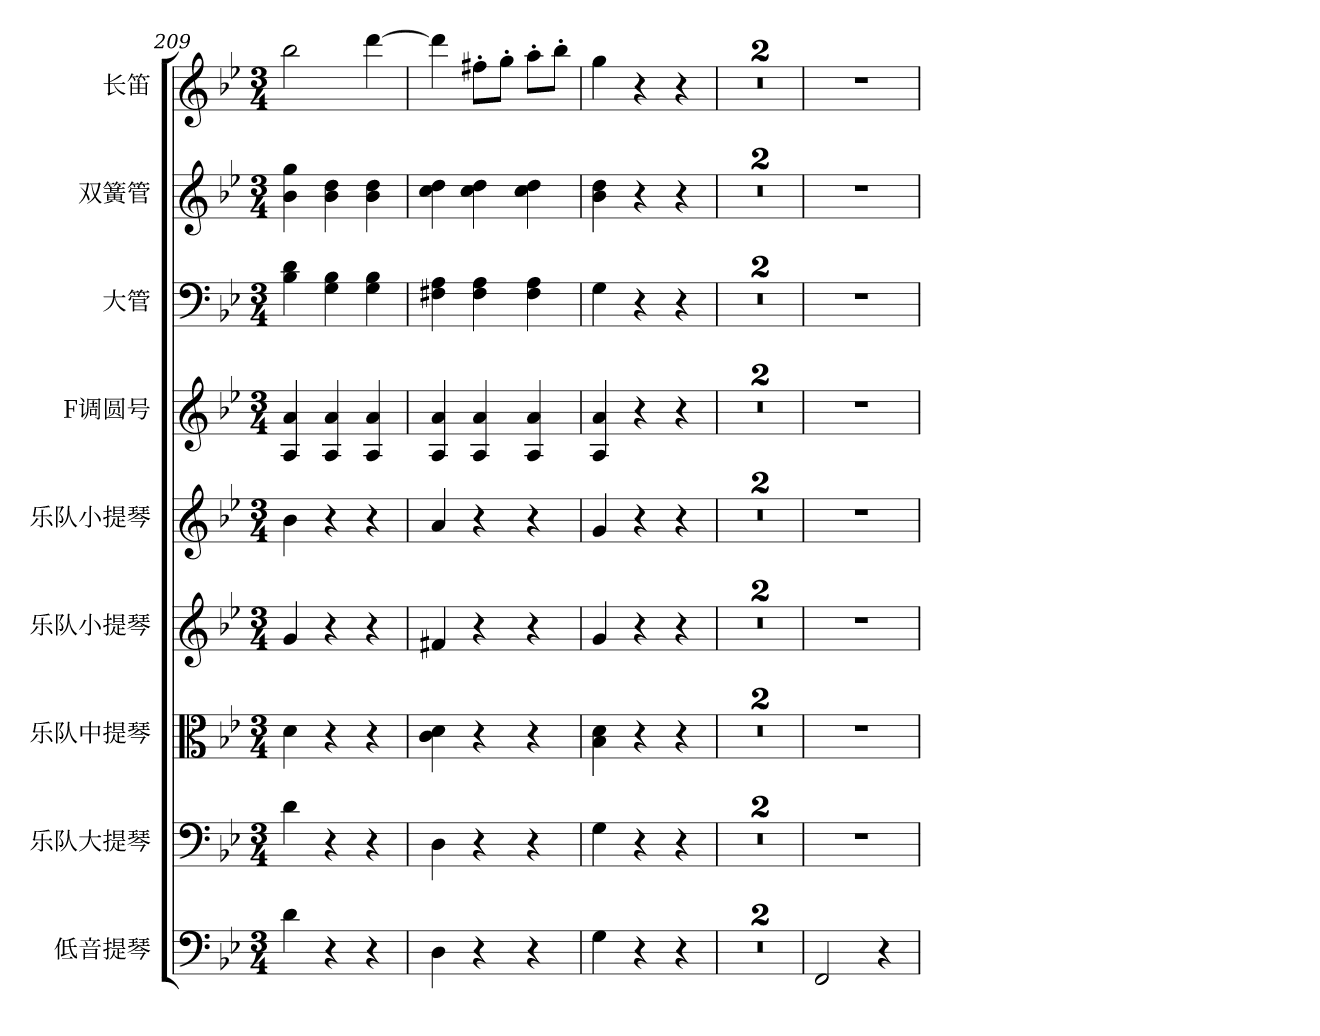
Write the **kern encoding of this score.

**kern	**kern	**kern	**kern	**kern	**kern	**kern	**kern	**kern
*part9	*part8	*part7	*part6	*part5	*part4	*part3	*part2	*part1
*staff9	*staff8	*staff7	*staff6	*staff5	*staff4	*staff3	*staff2	*staff1
*I"低音提琴	*I"乐队大提琴	*I"乐队中提琴	*I"乐队小提琴	*I"乐队小提琴	*I"F调圆号	*I"大管	*I"双簧管	*I"长笛
*clefF4	*clefF4	*clefC3	*clefG2	*clefG2	*clefG2	*clefF4	*clefG2	*clefG2
*ITrd7c12	*	*	*	*	*ITrd4c7	*	*	*
*k[b-e-]	*k[b-e-]	*k[b-e-]	*k[b-e-]	*k[b-e-]	*k[b-e-a-]	*k[b-e-]	*k[b-e-]	*k[b-e-]
*M3/4	*M3/4	*M3/4	*M3/4	*M3/4	*M3/4	*M3/4	*M3/4	*M3/4
*MM132	*MM132	*MM132	*MM132	*MM132	*MM132	*MM132	*MM132	*MM132
=209	=209	=209	=209	=209	=209	=209	=209	=209
4D\	4d\	4d\	4g/	4b-\	4D/ 4d/	4B-\ 4d\	4b-\ 4gg\	2bb-\
4r	4r	4r	4r	4r	4D/ 4d/	4G\ 4B-\	4b-\ 4dd\	.
*	*	*	*	*	*	*	*	*MM129
4r	4r	4r	4r	4r	4D/ 4d/	4G\ 4B-\	4b-\ 4dd\	[4ddd\
!!LO:PB:g=z
=210	=210	=210	=210	=210	=210	=210	=210	=210
*	*	*	*	*	*	*	*	*MM127
4DD\	4D\	4c\ 4d\	4f#X/	4a/	4D/ 4d/	4F#X\ 4A\	4cc\ 4dd\	4ddd\]
*	*	*	*	*	*	*	*	*MM121
4r	4r	4r	4r	4r	4D/ 4d/	4F#\ 4A\	4cc\ 4dd\	8ff#X'\L
.	.	.	.	.	.	.	.	8gg'\J
*	*	*	*	*	*	*	*	*MM113
4r	4r	4r	4r	4r	4D/ 4d/	4F#\ 4A\	4cc\ 4dd\	8aa'\L
.	.	.	.	.	.	.	.	8bb-'\J
=211	=211	=211	=211	=211	=211	=211	=211	=211
*	*	*	*	*	*	*	*	*MM118
4GG\	4G\	4B-\ 4d\	4g/	4g/	4D/ 4d/	4G\	4b-\ 4dd\	4gg\
4r	4r	4r	4r	4r	4r	4r	4r	4r
4r	4r	4r	4r	4r	4r	4r	4r	4r
=212	=212	=212	=212	=212	=212	=212	=212	=212
*	*	*	*	*	*	*	*	*MM58
2.r	2.r	2.r	2.r	2.r	2.r	2.r	2.r	2.r
=213	=213	=213	=213	=213	=213	=213	=213	=213
*	*	*	*	*	*	*	*	*MM138
2.r	2.r	2.r	2.r	2.r	2.r	2.r	2.r	2.r
=214	=214	=214	=214	=214	=214	=214	=214	=214
2FFF/	2.r	2.r	2.r	2.r	2.r	2.r	2.r	2.r
4r	.	.	.	.	.	.	.	.
=	=	=	=	=	=	=	=	=
*-	*-	*-	*-	*-	*-	*-	*-	*-
